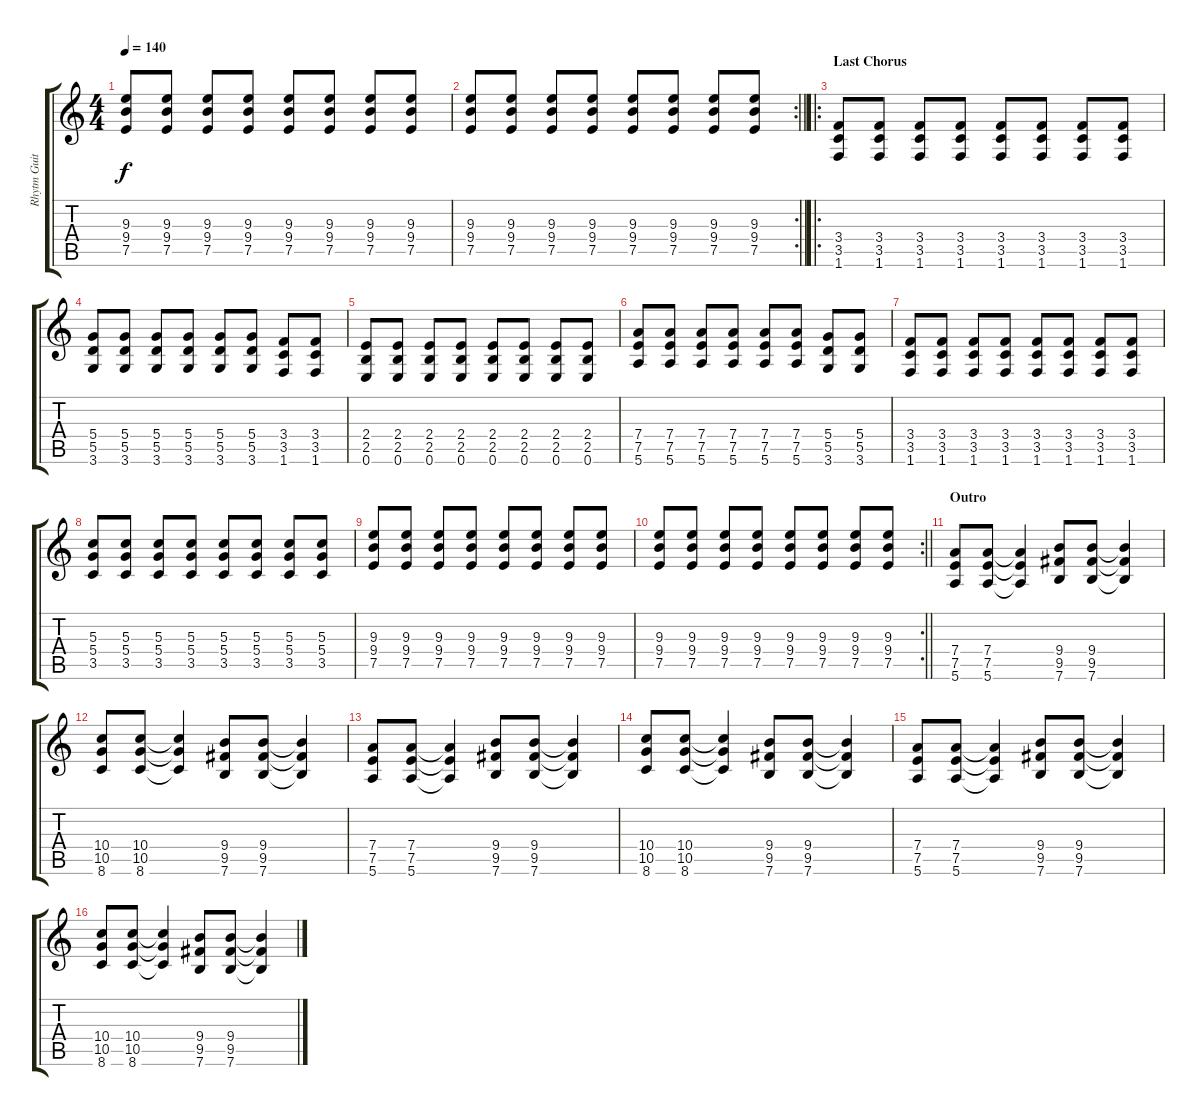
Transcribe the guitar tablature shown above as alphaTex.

\track ("Rhytm Guitar" "Rhytm Guit") {instrument distortionguitar}
\staff {score tabs}
\tuning (E4 B3 G3 D3 A2 E2) {hide}
\ts (4 4)
\tempo 140
\clef g2
\ks c
(9.3 9.4 7.5).8{dy f} (9.3 9.4 7.5).8 (9.3 9.4 7.5).8 (9.3 9.4 7.5).8 (9.3 9.4 7.5).8 (9.3 9.4 7.5).8 (9.3 9.4 7.5).8 (9.3 9.4 7.5).8 |
\rc 2
\barLineRight lightlight
(9.3 9.4 7.5).8 (9.3 9.4 7.5).8 (9.3 9.4 7.5).8 (9.3 9.4 7.5).8 (9.3 9.4 7.5).8 (9.3 9.4 7.5).8 (9.3 9.4 7.5).8 (9.3 9.4 7.5).8 |
\ro
\section ("" "Last Chorus")
(3.4 3.5 1.6).8 (3.4 3.5 1.6).8 (3.4 3.5 1.6).8 (3.4 3.5 1.6).8 (3.4 3.5 1.6).8 (3.4 3.5 1.6).8 (3.4 3.5 1.6).8 (3.4 3.5 1.6).8 |
(5.4 5.5 3.6).8 (5.4 5.5 3.6).8 (5.4 5.5 3.6).8 (5.4 5.5 3.6).8 (5.4 5.5 3.6).8 (5.4 5.5 3.6).8 (3.4 3.5 1.6).8 (3.4 3.5 1.6).8 |
(2.4 2.5 0.6).8 (2.4 2.5 0.6).8 (2.4 2.5 0.6).8 (2.4 2.5 0.6).8 (2.4 2.5 0.6).8 (2.4 2.5 0.6).8 (2.4 2.5 0.6).8 (2.4 2.5 0.6).8 |
(7.4 7.5 5.6).8 (7.4 7.5 5.6).8 (7.4 7.5 5.6).8 (7.4 7.5 5.6).8 (7.4 7.5 5.6).8 (7.4 7.5 5.6).8 (5.4 5.5 3.6).8 (5.4 5.5 3.6).8 |
(3.4 3.5 1.6).8 (3.4 3.5 1.6).8 (3.4 3.5 1.6).8 (3.4 3.5 1.6).8 (3.4 3.5 1.6).8 (3.4 3.5 1.6).8 (3.4 3.5 1.6).8 (3.4 3.5 1.6).8 |
(5.3 5.4 3.5).8 (5.3 5.4 3.5).8 (5.3 5.4 3.5).8 (5.3 5.4 3.5).8 (5.3 5.4 3.5).8 (5.3 5.4 3.5).8 (5.3 5.4 3.5).8 (5.3 5.4 3.5).8 |
(9.3 9.4 7.5).8 (9.3 9.4 7.5).8 (9.3 9.4 7.5).8 (9.3 9.4 7.5).8 (9.3 9.4 7.5).8 (9.3 9.4 7.5).8 (9.3 9.4 7.5).8 (9.3 9.4 7.5).8 |
\rc 2
\barLineRight lightlight
(9.3 9.4 7.5).8 (9.3 9.4 7.5).8 (9.3 9.4 7.5).8 (9.3 9.4 7.5).8 (9.3 9.4 7.5).8 (9.3 9.4 7.5).8 (9.3 9.4 7.5).8 (9.3 9.4 7.5).8 |
\section ("" "Outro")
(7.4 7.5 5.6).8 (7.4 7.5 5.6).8 (7.4{t} 7.5{t} 5.6{t}).4 (9.4 9.5 7.6).8 (9.4 9.5 7.6).8 (9.4{t} 9.5{t} 7.6{t}).4 |
(10.4 10.5 8.6).8 (10.4 10.5 8.6).8 (10.4{t} 10.5{t} 8.6{t}).4 (9.4 9.5 7.6).8 (9.4 9.5 7.6).8 (9.4{t} 9.5{t} 7.6{t}).4 |
(7.4 7.5 5.6).8 (7.4 7.5 5.6).8 (7.4{t} 7.5{t} 5.6{t}).4 (9.4 9.5 7.6).8 (9.4 9.5 7.6).8 (9.4{t} 9.5{t} 7.6{t}).4 |
(10.4 10.5 8.6).8 (10.4 10.5 8.6).8 (10.4{t} 10.5{t} 8.6{t}).4 (9.4 9.5 7.6).8 (9.4 9.5 7.6).8 (9.4{t} 9.5{t} 7.6{t}).4 |
(7.4 7.5 5.6).8 (7.4 7.5 5.6).8 (7.4{t} 7.5{t} 5.6{t}).4 (9.4 9.5 7.6).8 (9.4 9.5 7.6).8 (9.4{t} 9.5{t} 7.6{t}).4 |
(10.4 10.5 8.6).8 (10.4 10.5 8.6).8 (10.4{t} 10.5{t} 8.6{t}).4 (9.4 9.5 7.6).8 (9.4 9.5 7.6).8 (9.4{t} 9.5{t} 7.6{t}).4
